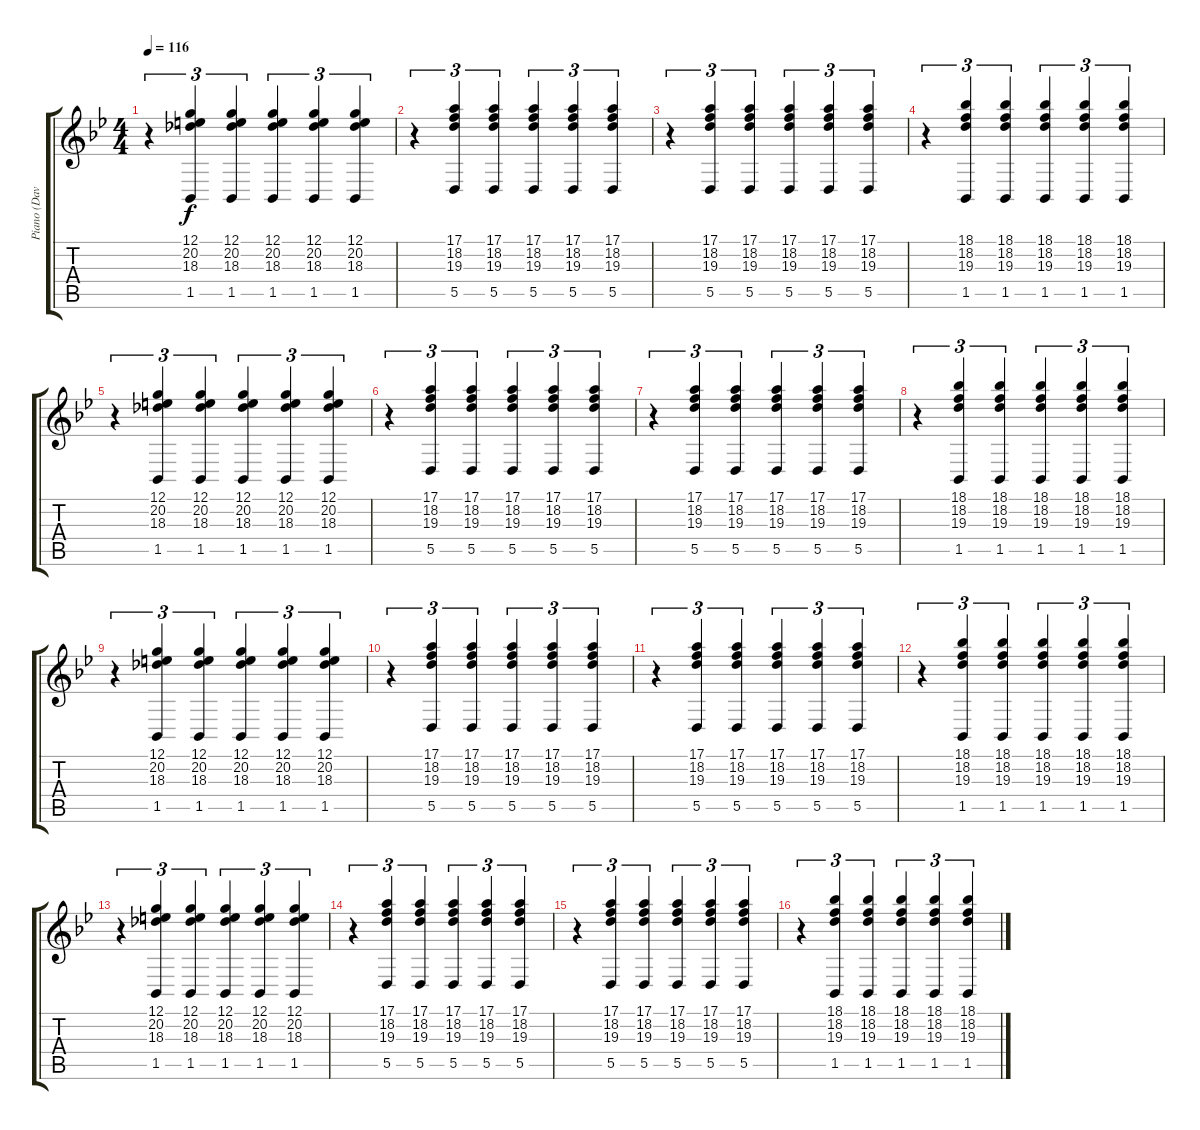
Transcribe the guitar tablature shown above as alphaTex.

\track ("Piano (Davies)" "Piano (Dav") {instrument acousticgrandpiano}
\staff {score tabs}
\tuning (E4 B3 G3 D3 A2 E2) {hide}
\ts (4 4)
\tempo 116
\clef g2
\ks bb
r.4{tu (3 2) dy f} (12.1 20.2 18.3 1.5).4{tu (3 2)} (12.1 20.2 18.3 1.5).4{tu (3 2)} (12.1 20.2 18.3 1.5).4{tu (3 2)} (12.1 20.2 18.3 1.5).4{tu (3 2)} (12.1 20.2 18.3 1.5).4{tu (3 2)} |
r.4{tu (3 2)} (17.1 18.2 19.3 5.5).4{tu (3 2)} (17.1 18.2 19.3 5.5).4{tu (3 2)} (17.1 18.2 19.3 5.5).4{tu (3 2)} (17.1 18.2 19.3 5.5).4{tu (3 2)} (17.1 18.2 19.3 5.5).4{tu (3 2)} |
r.4{tu (3 2)} (17.1 18.2 19.3 5.5).4{tu (3 2)} (17.1 18.2 19.3 5.5).4{tu (3 2)} (17.1 18.2 19.3 5.5).4{tu (3 2)} (17.1 18.2 19.3 5.5).4{tu (3 2)} (17.1 18.2 19.3 5.5).4{tu (3 2)} |
r.4{tu (3 2)} (18.1 18.2 19.3 1.5).4{tu (3 2)} (18.1 18.2 19.3 1.5).4{tu (3 2)} (18.1 18.2 19.3 1.5).4{tu (3 2)} (18.1 18.2 19.3 1.5).4{tu (3 2)} (18.1 18.2 19.3 1.5).4{tu (3 2)} |
r.4{tu (3 2)} (12.1 20.2 18.3 1.5).4{tu (3 2)} (12.1 20.2 18.3 1.5).4{tu (3 2)} (12.1 20.2 18.3 1.5).4{tu (3 2)} (12.1 20.2 18.3 1.5).4{tu (3 2)} (12.1 20.2 18.3 1.5).4{tu (3 2)} |
r.4{tu (3 2)} (17.1 18.2 19.3 5.5).4{tu (3 2)} (17.1 18.2 19.3 5.5).4{tu (3 2)} (17.1 18.2 19.3 5.5).4{tu (3 2)} (17.1 18.2 19.3 5.5).4{tu (3 2)} (17.1 18.2 19.3 5.5).4{tu (3 2)} |
r.4{tu (3 2)} (17.1 18.2 19.3 5.5).4{tu (3 2)} (17.1 18.2 19.3 5.5).4{tu (3 2)} (17.1 18.2 19.3 5.5).4{tu (3 2)} (17.1 18.2 19.3 5.5).4{tu (3 2)} (17.1 18.2 19.3 5.5).4{tu (3 2)} |
r.4{tu (3 2)} (18.1 18.2 19.3 1.5).4{tu (3 2)} (18.1 18.2 19.3 1.5).4{tu (3 2)} (18.1 18.2 19.3 1.5).4{tu (3 2)} (18.1 18.2 19.3 1.5).4{tu (3 2)} (18.1 18.2 19.3 1.5).4{tu (3 2)} |
r.4{tu (3 2)} (12.1 20.2 18.3 1.5).4{tu (3 2)} (12.1 20.2 18.3 1.5).4{tu (3 2)} (12.1 20.2 18.3 1.5).4{tu (3 2)} (12.1 20.2 18.3 1.5).4{tu (3 2)} (12.1 20.2 18.3 1.5).4{tu (3 2)} |
r.4{tu (3 2)} (17.1 18.2 19.3 5.5).4{tu (3 2)} (17.1 18.2 19.3 5.5).4{tu (3 2)} (17.1 18.2 19.3 5.5).4{tu (3 2)} (17.1 18.2 19.3 5.5).4{tu (3 2)} (17.1 18.2 19.3 5.5).4{tu (3 2)} |
r.4{tu (3 2)} (17.1 18.2 19.3 5.5).4{tu (3 2)} (17.1 18.2 19.3 5.5).4{tu (3 2)} (17.1 18.2 19.3 5.5).4{tu (3 2)} (17.1 18.2 19.3 5.5).4{tu (3 2)} (17.1 18.2 19.3 5.5).4{tu (3 2)} |
r.4{tu (3 2)} (18.1 18.2 19.3 1.5).4{tu (3 2)} (18.1 18.2 19.3 1.5).4{tu (3 2)} (18.1 18.2 19.3 1.5).4{tu (3 2)} (18.1 18.2 19.3 1.5).4{tu (3 2)} (18.1 18.2 19.3 1.5).4{tu (3 2)} |
r.4{tu (3 2)} (12.1 20.2 18.3 1.5).4{tu (3 2)} (12.1 20.2 18.3 1.5).4{tu (3 2)} (12.1 20.2 18.3 1.5).4{tu (3 2)} (12.1 20.2 18.3 1.5).4{tu (3 2)} (12.1 20.2 18.3 1.5).4{tu (3 2)} |
r.4{tu (3 2)} (17.1 18.2 19.3 5.5).4{tu (3 2)} (17.1 18.2 19.3 5.5).4{tu (3 2)} (17.1 18.2 19.3 5.5).4{tu (3 2)} (17.1 18.2 19.3 5.5).4{tu (3 2)} (17.1 18.2 19.3 5.5).4{tu (3 2)} |
r.4{tu (3 2)} (17.1 18.2 19.3 5.5).4{tu (3 2)} (17.1 18.2 19.3 5.5).4{tu (3 2)} (17.1 18.2 19.3 5.5).4{tu (3 2)} (17.1 18.2 19.3 5.5).4{tu (3 2)} (17.1 18.2 19.3 5.5).4{tu (3 2)} |
r.4{tu (3 2)} (18.1 18.2 19.3 1.5).4{tu (3 2)} (18.1 18.2 19.3 1.5).4{tu (3 2)} (18.1 18.2 19.3 1.5).4{tu (3 2)} (18.1 18.2 19.3 1.5).4{tu (3 2)} (18.1 18.2 19.3 1.5).4{tu (3 2)}
